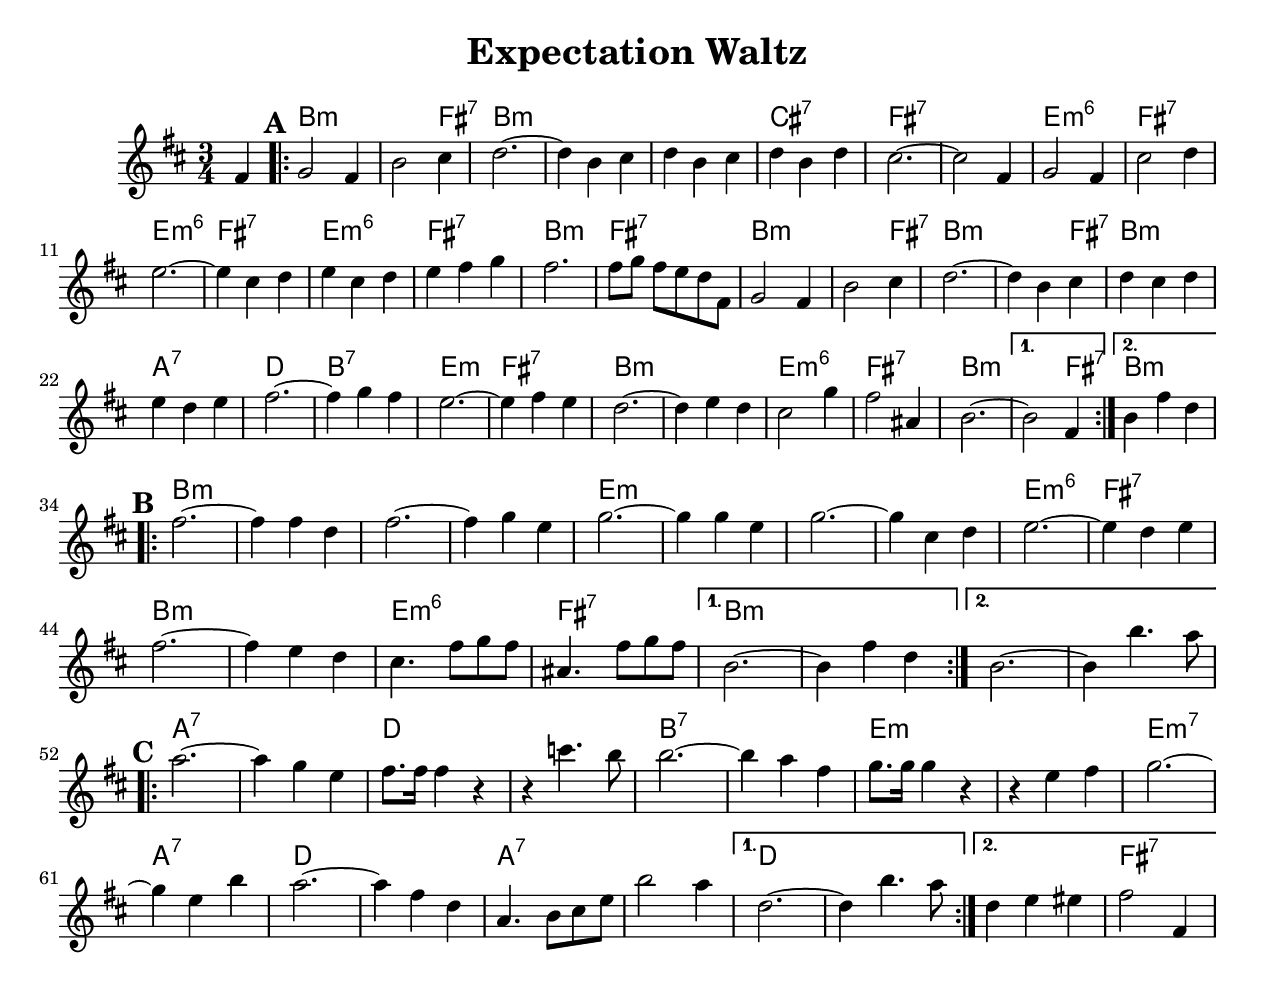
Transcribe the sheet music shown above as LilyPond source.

\version "2.18.0"
\include "english.ly"
\paper{
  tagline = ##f
  print-all-headers = ##t
  #(set-paper-size "letter")
}

date = #(strftime "%d-%m-%Y" (localtime (current-time)))

%\markup{ \italic{ " Updated " \date  }  }

%\markup{ Got something to say? }

%#################################### Melody ########################
melody = \relative c' {
  \clef treble
  \key b \minor
  \time 3/4
  \set Score.markFormatter = #format-mark-box-alphabet

  \partial 4*1 fs4  %lead in notes

  \repeat volta 2{
    \mark \default
    g2 fs4
    b2 cs4
    d2.~
    d4 b cs

    d4 b cs
    d4 b d
    cs2. ~ % (f4) %check if f  is correct
    cs2 fs,4|

    g2 fs4
    cs'2 d4
    e2. ~
    e4 cs d|  %12

    e4 cs d
    e4 fs g
    fs2.
    fs8 [g] fs e d fs,

    g2 fs4
    b2 cs4
    d2.~
    d4 b cs

    d4 cs d
    e4 d e
    fs2.~
    fs4 g fs

    e2.~ e4 fs e
    d2.~d4 e d
    cs2 g'4
    fs2 as,4

    b2.~
  }
  \alternative { { b2 fs4}{b4 fs' d } }
  \break
  \repeat volta 2{
    \mark \default
    fs2.~
    fs4 fs d
    fs2.~
    fs4 g e

    g2.~   %38
    g4 g e
    g2.~
    g4 cs, d|

    e2.~
    e4 d e
    fs2.~
    fs4 e d

    cs4. fs8 g fs
    as,4. fs'8 g fs

  }
  \alternative {
    {
      b,2.~
      b4 fs' d
    }
    {
      b2.~
      b4 b'4. a8
    }
  }
  \break
  \repeat volta 2{
    \mark \default
    a2.~
    a4 g e
    fs8. fs16 fs4 r|
    r4 c'4. b8

    b2.~
    b4 a fs
    g8. g16 g4 r|
    r4 e fs

    g2.~
    g4 e   b'
    a2.~
    a4 fs d

    a4. b8 cs e
    b'2 a4
  }
  \alternative {
    {
      d,2.~
      d4 b'4. a8
    }
    {
      d,4 e es
      fs2 fs,4
    }
  }
}
%################################# Lyrics #####################
%\addlyrics{  }
%################################# Chords #######################
harmonies =\chordmode {
  s4
  b4*5:m

  fs4:7
  b4*9:m
  cs4*3:7
  fs4*6:7
  e4*3:m6
  fs4*3:7
  e4*3:m6
  fs4*3:7
  e4*3:m6
  fs4*3:7
  b4*3:m

  fs4*3:7
  b4*5:m
  fs4:7
  b4*5:m

  fs4:7
  b4*3:m
  a4*3:7
  d4*3 % r2

  b4*3:7
  e4*3:m
  fs4*3:7
  b4*6:m

  e4*3:m6
  fs4*3:7
  b4*5:m

  fs4:7
  b4*3:m
  %B
  b4*12:m

  e4*12:m
  e4*3:m6
  fs4*3:7
  b4*6:m

  e4*3:m6
  fs4*3:7
  b4*12:m

  %c
  a4*6:7

  d4*6

  b4*6:7

  e4*6:m

  e4*3:m7
  a4*3:7
  d4*6
  %f2

  a4*6:7

  d4*9

  fs4*3:7


}

\score {
  <<
    \new ChordNames {
      \set chordChanges = ##t
      \harmonies
    }
    \new Staff
    \melody
  >>
  \header{
    title= "Expectation Waltz"
    subtitle=""
    composer= ""
    instrument =""
    arranger= ""
  }
  \layout{indent = 1.0\cm}
  \midi {
    \tempo 4 = 120

    % \midi { }
  }
}
%{
  % more verses:
  \markup{}
  \markup {
  \fill-line {
  \hspace #0.1 % distance from left margin
  \column {
  \line { "1."
  \column {
  ""
  }
  }
  \hspace #0.2 % vertical distance between verses
  \line { "2."
  \column {
  ""
  }
  }
  }
  \hspace #0.1  % horiz. distance between columns
  \column {
  \line { "3."
  \column {
  ""
  }
  }
  \hspace #0.2 % distance between verses
  \line { "4."
  \column {
  ""
  }
  }
  }
  \hspace #0.1 % distance to right margin
  }
  }

%}


%{
convert-ly (GNU LilyPond) 2.16.2  convert-ly: Processing `'...
Applying conversion: 2.15.7, 2.15.9, 2.15.10, 2.15.16, 2.15.17,
2.15.18, 2.15.19, 2.15.20, 2.15.25, 2.15.32, 2.15.39, 2.15.40,
2.15.42, 2.15.43, 2.16.0
%}
